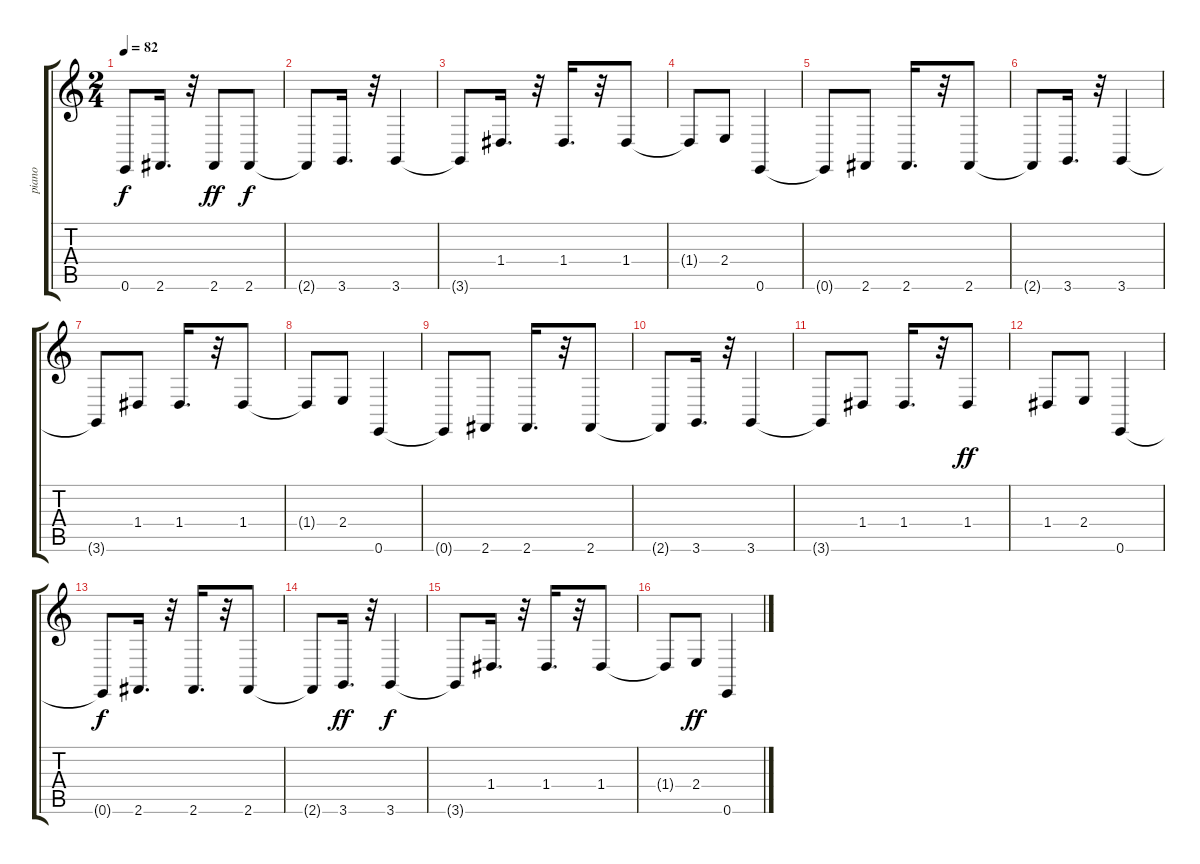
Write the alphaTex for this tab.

\track ("piano" "piano") {instrument brightacousticpiano}
\staff {score tabs}
\tuning (E4 B3 G3 D3 A2 E2) {hide}
\ts (2 4)
\tempo 82
\clef g2
\ks c
0.6{t}.8{dy f} 2.6.16{d} r.32 2.6.8{dy ff} 2.6.8{dy f} |
2.6{t}.8 3.6.16{d} r.32 3.6.4 |
3.6{t}.8 1.4.16{d} r.32 1.4.16{d} r.32 1.4.8 |
1.4{t}.8 2.4.8 0.6.4 |
0.6{t}.8 2.6.8 2.6.16{d} r.32 2.6.8 |
2.6{t}.8 3.6.16{d} r.32 3.6.4 |
3.6{t}.8 1.4.8 1.4.16{d} r.32 1.4.8 |
1.4{t}.8 2.4.8 0.6.4 |
0.6{t}.8 2.6.8 2.6.16{d} r.32 2.6.8 |
2.6{t}.8 3.6.16{d} r.32 3.6.4 |
3.6{t}.8 1.4.8 1.4.16{d} r.32 1.4.8{dy ff} |
1.4.8 2.4.8 0.6.4 |
0.6{t}.8{dy f} 2.6.16{d} r.32 2.6.16{d} r.32 2.6.8 |
2.6{t}.8 3.6.16{d dy ff} r.32 3.6.4{dy f} |
3.6{t}.8 1.4.16{d} r.32 1.4.16{d} r.32 1.4.8 |
1.4{t}.8 2.4.8{dy ff} 0.6.4
